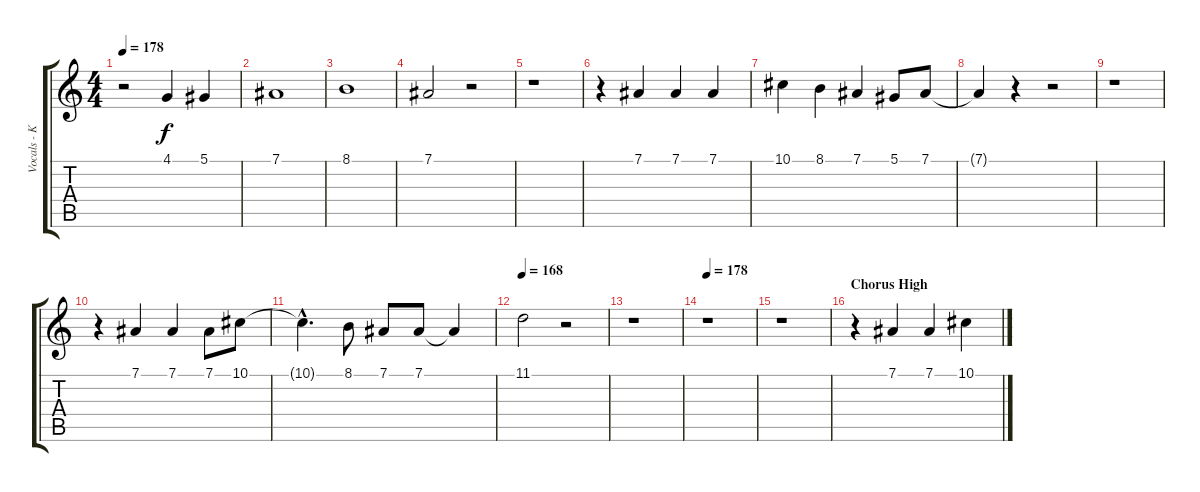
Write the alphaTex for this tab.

\track ("Vocals - Kai Hansen" "Vocals - K") {instrument bassoon}
\staff {score tabs}
\tuning (Eb4 Bb3 Gb3 Db3 Ab2 Eb2) {hide}
\ts (4 4)
\tempo 178
\clef g2
\ks c
r.2{dy f} 4.1.4 5.1.4 |
7.1.1 |
8.1.1 |
7.1.2 r.2 |
r.1 |
r.4 7.1.4 7.1.4 7.1.4 |
10.1.4 8.1.4 7.1.4 5.1.8 7.1.8 |
7.1{t}.4 r.4 r.2 |
r.1 |
r.4 7.1.4 7.1.4 7.1.8 10.1.8 |
10.1{hac t}.4{d} 8.1.8 7.1.8 7.1.8 7.1{t}.4 |
\tempo 168
11.1.2 r.2 |
r.1 |
\tempo 178
r.1 |
r.1 |
\section ("" "Chorus High")
r.4 7.1.4 7.1.4 10.1.4
